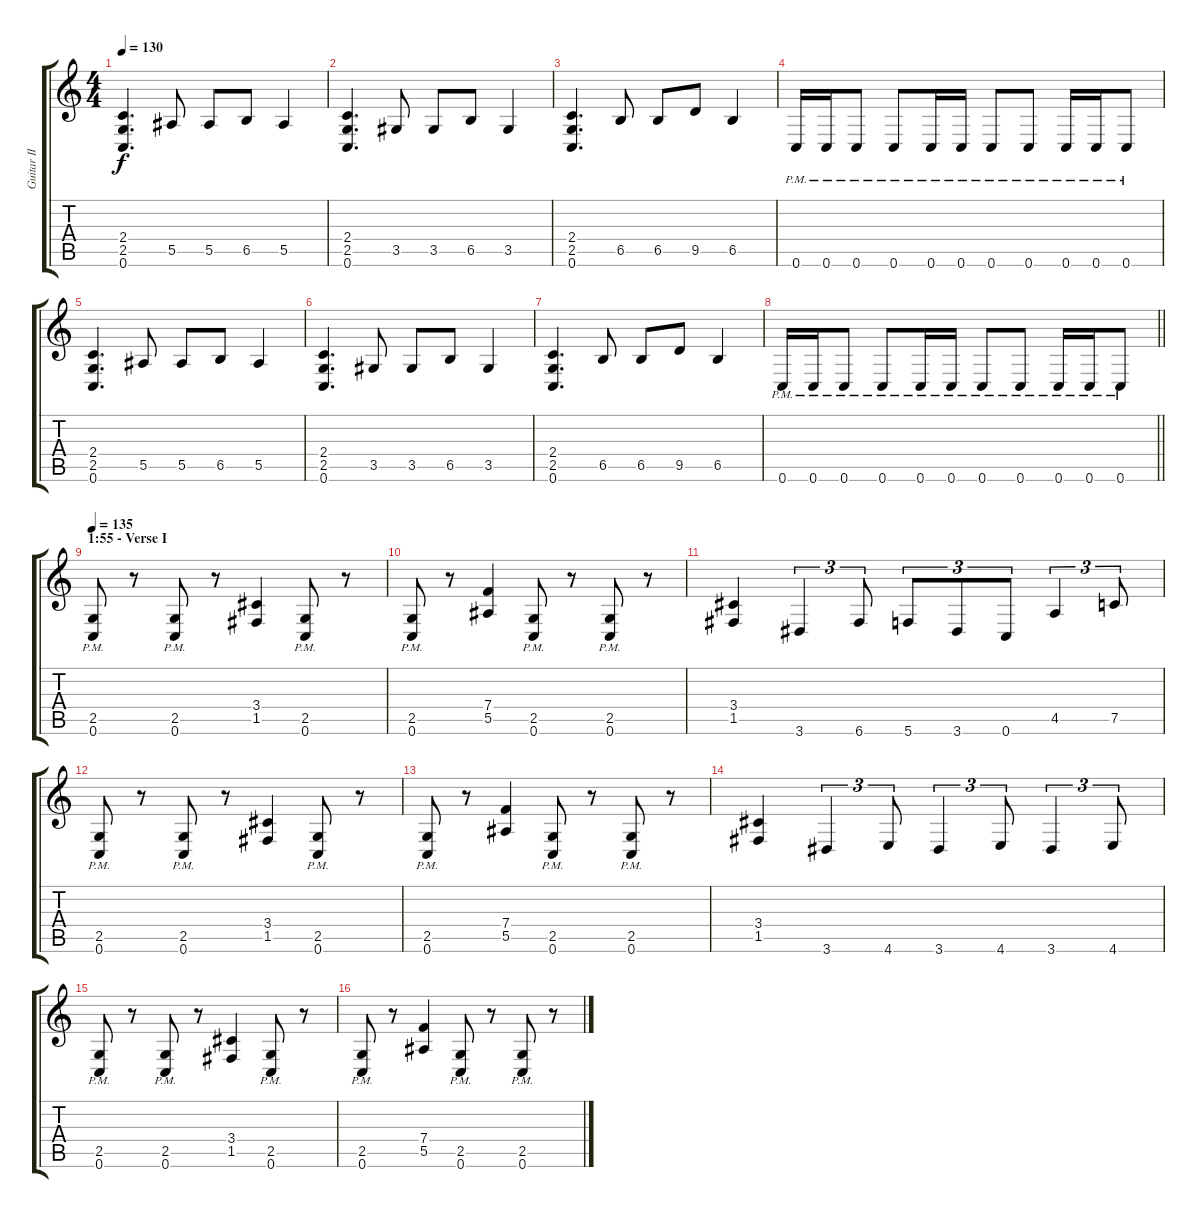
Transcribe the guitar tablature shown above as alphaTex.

\track ("Guitar II - Martin Shirenc" "Guitar II ") {instrument distortionguitar}
\staff {score tabs}
\tuning (C4 G3 Eb3 Bb2 F2 C2) {hide}
\ts (4 4)
\tempo 130
\clef g2
\ks c
(2.4 2.5 0.6).4{d dy f} 5.5.8 5.5.8 6.5.8 5.5.4 |
(2.4 2.5 0.6).4{d} 3.5.8 3.5.8 6.5.8 3.5.4 |
(2.4 2.5 0.6).4{d} 6.5.8 6.5.8 9.5.8 6.5.4 |
0.6{pm}.16 0.6{pm}.16 0.6{pm}.8 0.6{pm}.8 0.6{pm}.16 0.6{pm}.16 0.6{pm}.8 0.6{pm}.8 0.6{pm}.16 0.6{pm}.16 0.6{pm}.8 |
(2.4 2.5 0.6).4{d} 5.5.8 5.5.8 6.5.8 5.5.4 |
(2.4 2.5 0.6).4{d} 3.5.8 3.5.8 6.5.8 3.5.4 |
(2.4 2.5 0.6).4{d} 6.5.8 6.5.8 9.5.8 6.5.4 |
\barLineRight lightlight
0.6{pm}.16 0.6{pm}.16 0.6{pm}.8 0.6{pm}.8 0.6{pm}.16 0.6{pm}.16 0.6{pm}.8 0.6{pm}.8 0.6{pm}.16 0.6{pm}.16 0.6{pm}.8 |
\section ("" "1:55 - Verse I")
\tempo 135
(2.5{pm} 0.6{pm}).8 r.8 (2.5{pm} 0.6{pm}).8 r.8 (3.4 1.5).4 (2.5{pm} 0.6{pm}).8 r.8 |
(2.5{pm} 0.6{pm}).8 r.8 (7.4 5.5).4 (2.5{pm} 0.6{pm}).8 r.8 (2.5{pm} 0.6{pm}).8 r.8 |
(3.4 1.5).4 3.6.4{tu (3 2)} 6.6.8{tu (3 2)} 5.6.8{tu (3 2)} 3.6.8{tu (3 2)} 0.6.8{tu (3 2)} 4.5.4{tu (3 2)} 7.5.8{tu (3 2)} |
(2.5{pm} 0.6{pm}).8 r.8 (2.5{pm} 0.6{pm}).8 r.8 (3.4 1.5).4 (2.5{pm} 0.6{pm}).8 r.8 |
(2.5{pm} 0.6{pm}).8 r.8 (7.4 5.5).4 (2.5{pm} 0.6{pm}).8 r.8 (2.5{pm} 0.6{pm}).8 r.8 |
(3.4 1.5).4 3.6.4{tu (3 2)} 4.6.8{tu (3 2)} 3.6.4{tu (3 2)} 4.6.8{tu (3 2)} 3.6.4{tu (3 2)} 4.6.8{tu (3 2)} |
(2.5{pm} 0.6{pm}).8 r.8 (2.5{pm} 0.6{pm}).8 r.8 (3.4 1.5).4 (2.5{pm} 0.6{pm}).8 r.8 |
(2.5{pm} 0.6{pm}).8 r.8 (7.4 5.5).4 (2.5{pm} 0.6{pm}).8 r.8 (2.5{pm} 0.6{pm}).8 r.8
